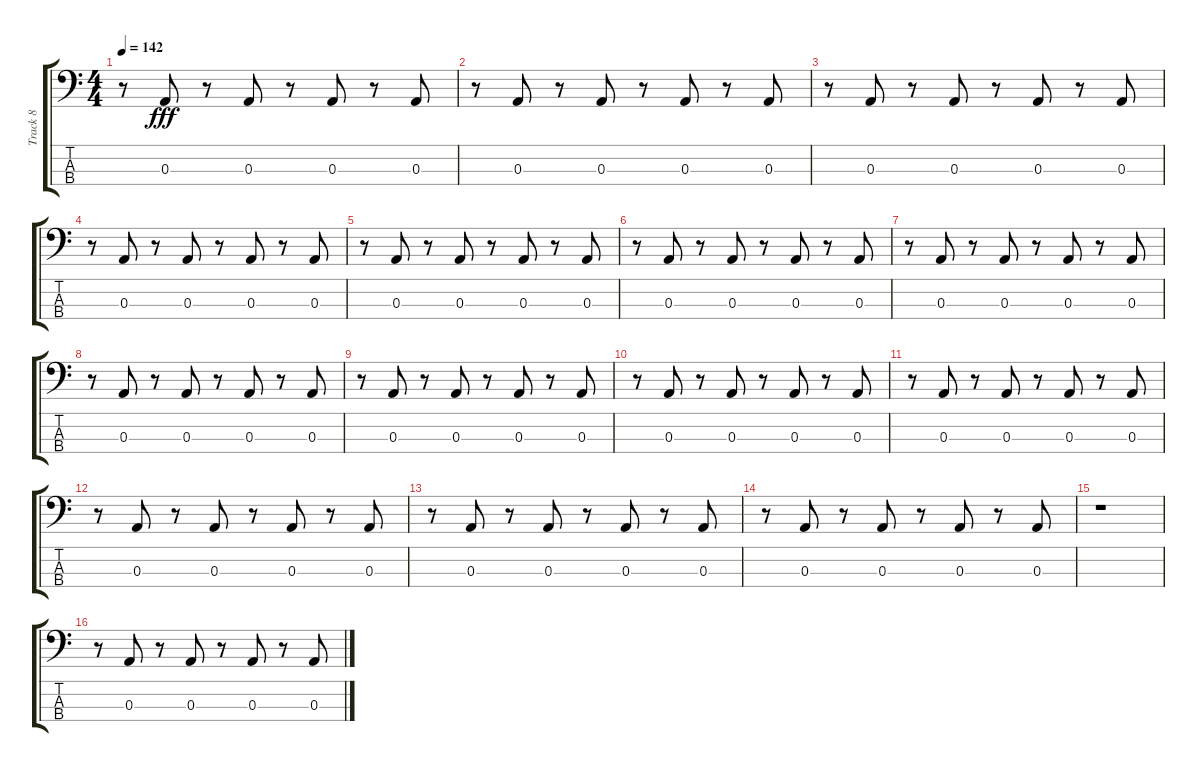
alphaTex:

\track ("Track 8" "Track 8") {instrument synthbass1}
\staff {score tabs}
\tuning (G2 D2 A1 E1) {hide}
\ts (4 4)
\tempo 142
\clef f4
\ks c
r.8{dy fff} 0.3.8 r.8 0.3.8 r.8 0.3.8 r.8 0.3.8 |
r.8 0.3.8 r.8 0.3.8 r.8 0.3.8 r.8 0.3.8 |
r.8 0.3.8 r.8 0.3.8 r.8 0.3.8 r.8 0.3.8 |
r.8 0.3.8 r.8 0.3.8 r.8 0.3.8 r.8 0.3.8 |
r.8 0.3.8 r.8 0.3.8 r.8 0.3.8 r.8 0.3.8 |
r.8 0.3.8 r.8 0.3.8 r.8 0.3.8 r.8 0.3.8 |
r.8 0.3.8 r.8 0.3.8 r.8 0.3.8 r.8 0.3.8 |
r.8 0.3.8 r.8 0.3.8 r.8 0.3.8 r.8 0.3.8 |
r.8 0.3.8 r.8 0.3.8 r.8 0.3.8 r.8 0.3.8 |
r.8 0.3.8 r.8 0.3.8 r.8 0.3.8 r.8 0.3.8 |
r.8 0.3.8 r.8 0.3.8 r.8 0.3.8 r.8 0.3.8 |
r.8 0.3.8 r.8 0.3.8 r.8 0.3.8 r.8 0.3.8 |
r.8 0.3.8 r.8 0.3.8 r.8 0.3.8 r.8 0.3.8 |
r.8 0.3.8 r.8 0.3.8 r.8 0.3.8 r.8 0.3.8 |
r.1 |
r.8 0.3.8 r.8 0.3.8 r.8 0.3.8 r.8 0.3.8
